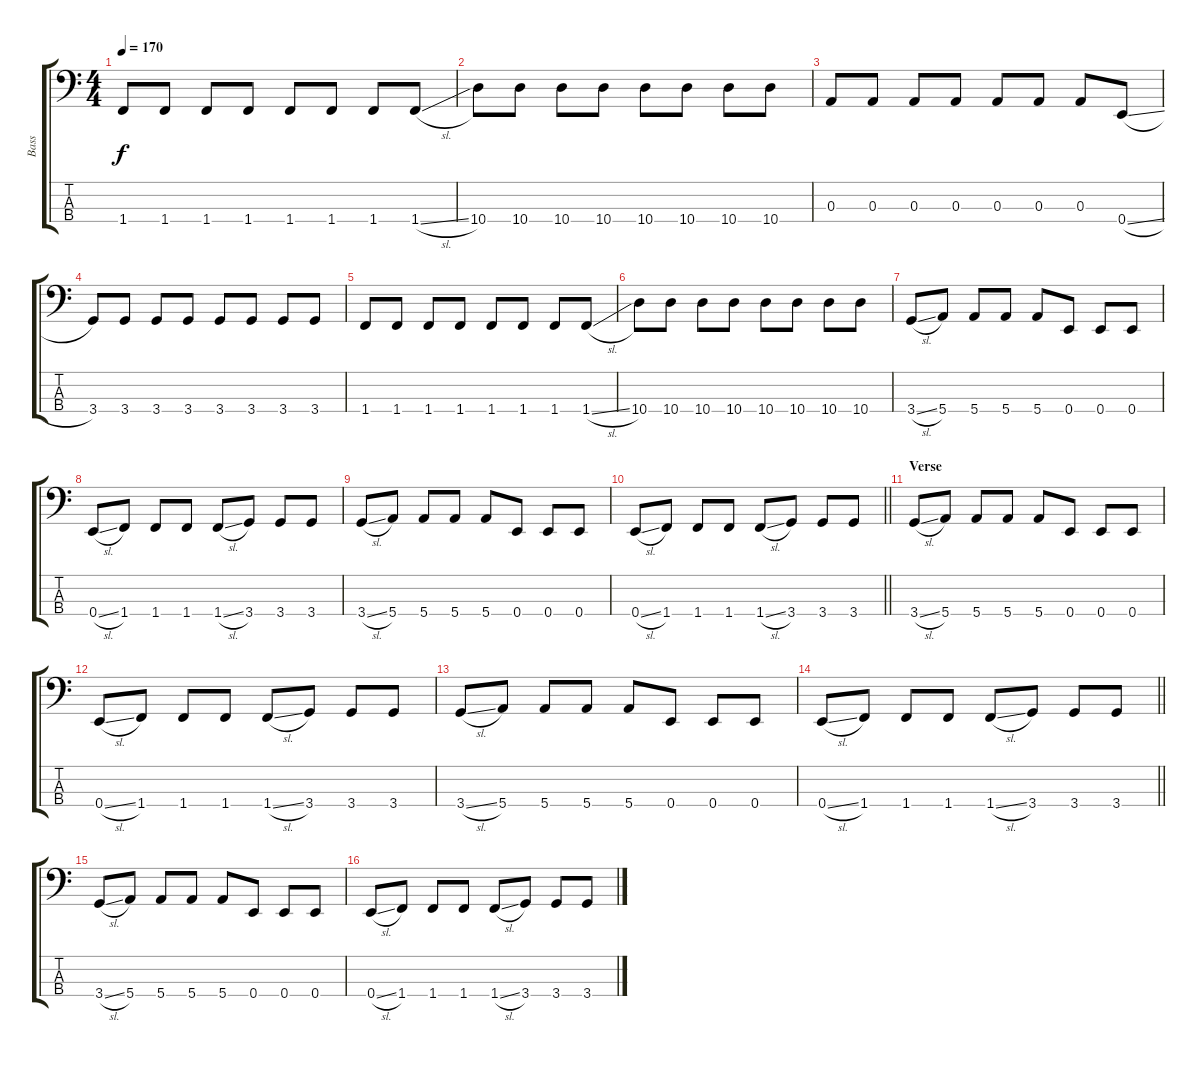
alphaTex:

\track ("Bass" "Bass") {instrument electricbasspick}
\staff {score tabs}
\tuning (G2 D2 A1 E1) {hide}
\ts (4 4)
\tempo 170
\clef f4
\ks c
1.4.8{dy f} 1.4.8 1.4.8 1.4.8 1.4.8 1.4.8 1.4.8 1.4{sl}.8 |
10.4.8 10.4.8 10.4.8 10.4.8 10.4.8 10.4.8 10.4.8 10.4.8 |
0.3.8 0.3.8 0.3.8 0.3.8 0.3.8 0.3.8 0.3.8 0.4{sl}.8 |
3.4.8 3.4.8 3.4.8 3.4.8 3.4.8 3.4.8 3.4.8 3.4.8 |
1.4.8 1.4.8 1.4.8 1.4.8 1.4.8 1.4.8 1.4.8 1.4{sl}.8 |
10.4.8 10.4.8 10.4.8 10.4.8 10.4.8 10.4.8 10.4.8 10.4.8 |
3.4{sl}.8 5.4.8 5.4.8 5.4.8 5.4.8 0.4.8 0.4.8 0.4.8 |
0.4{sl}.8 1.4.8 1.4.8 1.4.8 1.4{sl}.8 3.4.8 3.4.8 3.4.8 |
3.4{sl}.8 5.4.8 5.4.8 5.4.8 5.4.8 0.4.8 0.4.8 0.4.8 |
\barLineRight lightlight
0.4{sl}.8 1.4.8 1.4.8 1.4.8 1.4{sl}.8 3.4.8 3.4.8 3.4.8 |
\section ("" "Verse")
3.4{sl}.8 5.4.8 5.4.8 5.4.8 5.4.8 0.4.8 0.4.8 0.4.8 |
0.4{sl}.8 1.4.8 1.4.8 1.4.8 1.4{sl}.8 3.4.8 3.4.8 3.4.8 |
3.4{sl}.8 5.4.8 5.4.8 5.4.8 5.4.8 0.4.8 0.4.8 0.4.8 |
\barLineRight lightlight
0.4{sl}.8 1.4.8 1.4.8 1.4.8 1.4{sl}.8 3.4.8 3.4.8 3.4.8 |
3.4{sl}.8 5.4.8 5.4.8 5.4.8 5.4.8 0.4.8 0.4.8 0.4.8 |
0.4{sl}.8 1.4.8 1.4.8 1.4.8 1.4{sl}.8 3.4.8 3.4.8 3.4.8
